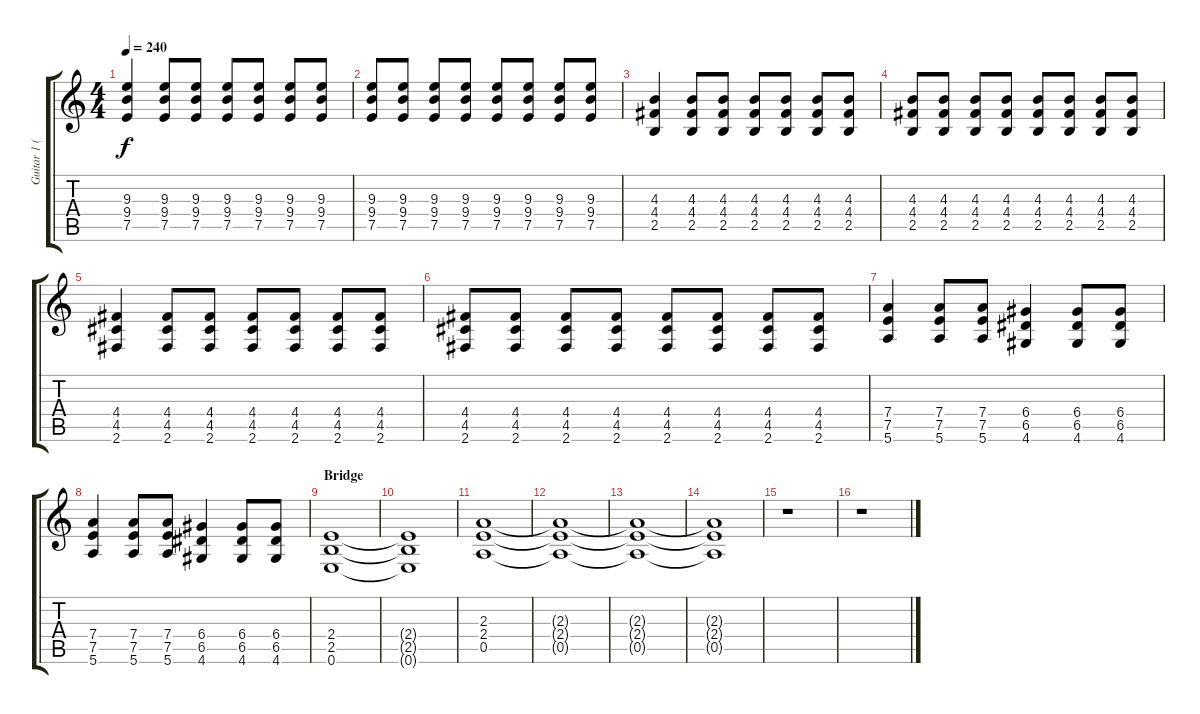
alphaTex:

\track ("Guitar 1 (Robbie)" "Guitar 1 (") {instrument distortionguitar}
\staff {score tabs}
\tuning (E4 B3 G3 D3 A2 E2) {hide}
\ts (4 4)
\tempo 240
\clef g2
\ks c
(9.3 9.4 7.5).4{dy f} (9.3 9.4 7.5).8 (9.3 9.4 7.5).8 (9.3 9.4 7.5).8 (9.3 9.4 7.5).8 (9.3 9.4 7.5).8 (9.3 9.4 7.5).8 |
(9.3 9.4 7.5).8 (9.3 9.4 7.5).8 (9.3 9.4 7.5).8 (9.3 9.4 7.5).8 (9.3 9.4 7.5).8 (9.3 9.4 7.5).8 (9.3 9.4 7.5).8 (9.3 9.4 7.5).8 |
(4.3 4.4 2.5).4 (4.3 4.4 2.5).8 (4.3 4.4 2.5).8 (4.3 4.4 2.5).8 (4.3 4.4 2.5).8 (4.3 4.4 2.5).8 (4.3 4.4 2.5).8 |
(4.3 4.4 2.5).8 (4.3 4.4 2.5).8 (4.3 4.4 2.5).8 (4.3 4.4 2.5).8 (4.3 4.4 2.5).8 (4.3 4.4 2.5).8 (4.3 4.4 2.5).8 (4.3 4.4 2.5).8 |
(4.4 4.5 2.6).4 (4.4 4.5 2.6).8 (4.4 4.5 2.6).8 (4.4 4.5 2.6).8 (4.4 4.5 2.6).8 (4.4 4.5 2.6).8 (4.4 4.5 2.6).8 |
(4.4 4.5 2.6).8 (4.4 4.5 2.6).8 (4.4 4.5 2.6).8 (4.4 4.5 2.6).8 (4.4 4.5 2.6).8 (4.4 4.5 2.6).8 (4.4 4.5 2.6).8 (4.4 4.5 2.6).8 |
(7.4 7.5 5.6).4 (7.4 7.5 5.6).8 (7.4 7.5 5.6).8 (6.4 6.5 4.6).4 (6.4 6.5 4.6).8 (6.4 6.5 4.6).8 |
(7.4 7.5 5.6).4 (7.4 7.5 5.6).8 (7.4 7.5 5.6).8 (6.4 6.5 4.6).4 (6.4 6.5 4.6).8 (6.4 6.5 4.6).8 |
\section ("" "Bridge")
(2.4 2.5 0.6).1 |
(2.4{t} 2.5{t} 0.6{t}).1 |
(2.3 2.4 0.5).1 |
(2.3{t} 2.4{t} 0.5{t}).1 |
(2.3{t} 2.4{t} 0.5{t}).1 |
(2.3{t} 2.4{t} 0.5{t}).1 |
r.1 |
r.1
